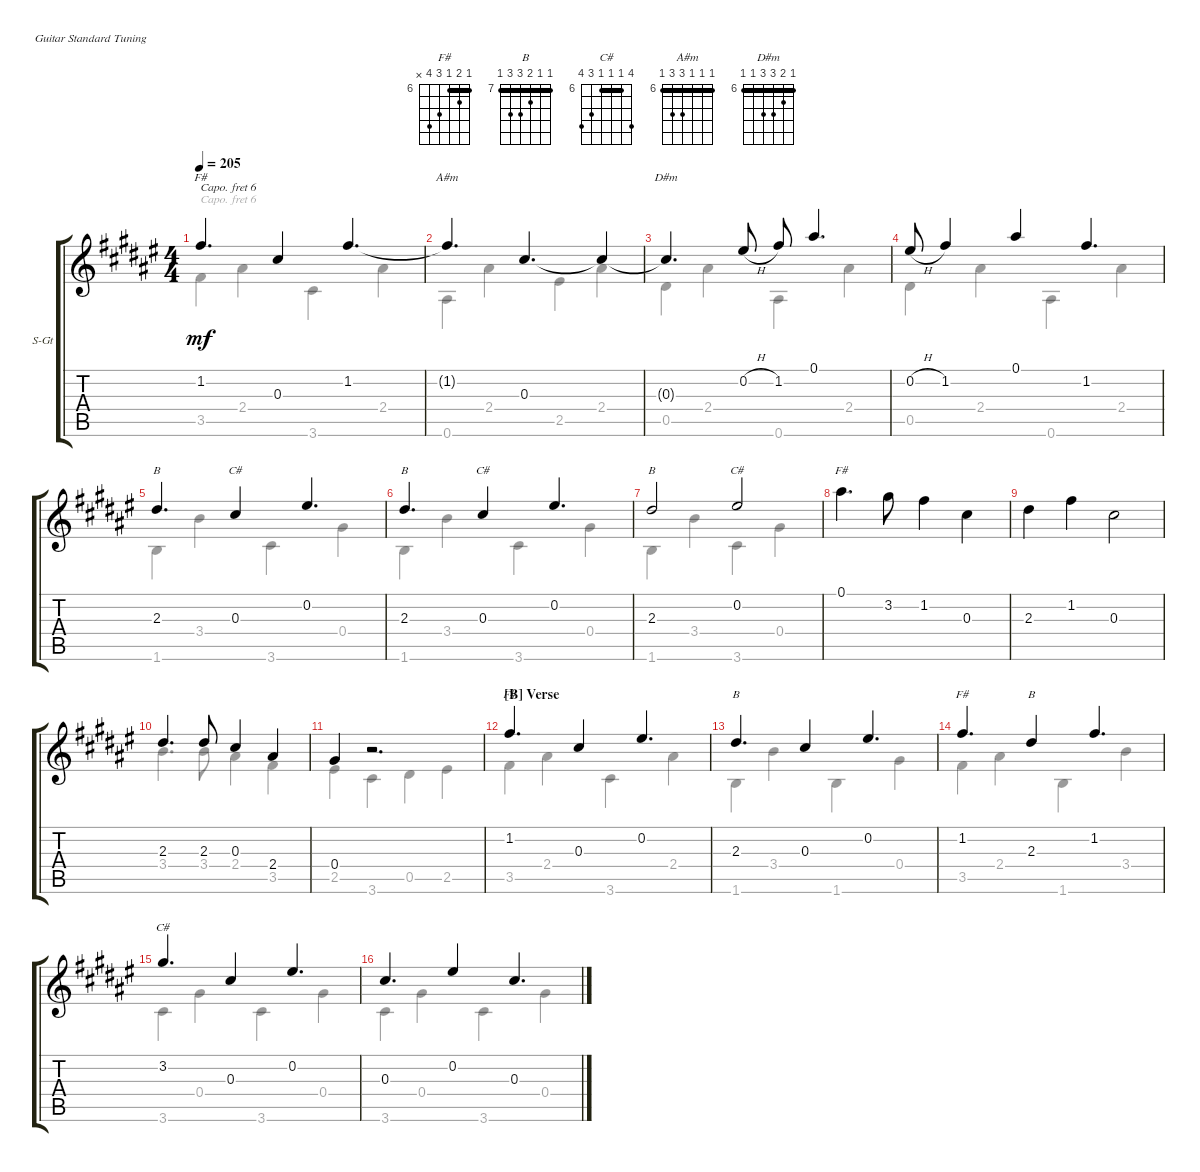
\defaultSystemsLayout 4
\bracketExtendMode groupsimilarinstruments
\firstSystemTrackNameOrientation horizontal
\otherSystemsTrackNameOrientation horizontal
\track ("Paul's Guitar" "S-Gt") {instrument acousticguitarsteel}
\staff {score tabs}
\capo 6
\tuning (E4 B3 G3 D3 A2 E2)
\chord ("F#" 6 7 6 8 9 9) {firstfret 6}
\chord ("B" 7 7 8 9 9 7) {firstfret 7 barre (7 7)}
\chord ("F#" 6 7 6 8 9 x) {firstfret 6 barre 6}
\chord ("C#" 9 6 6 6 8 9) {firstfret 6 barre (6 6)}
\chord ("A#m" 6 6 6 8 8 6) {firstfret 6 barre (6 6 6)}
\chord ("D#m" 6 7 8 8 6 6) {firstfret 6 barre (6 6)}
\voice
\ts (4 4)
\tempo 205
\clef g2
\ks f#
1.2.4{d ch "F#" dy mf} 0.3.4 1.2.4{d} |
1.2{t}.4{d ch "A#m"} 0.3.4{d} 0.3{t}.4 |
0.3{t}.4{d ch "D#m"} 0.2{h}.8 1.2.8 0.1.4{d} |
0.2{h}.8 1.2.4 0.1.4 1.2.4{d} |
2.3.4{d ch "B"} 0.3.4{ch "C#"} 0.2.4{d} |
2.3.4{d ch "B"} 0.3.4{ch "C#"} 0.2.4{d} |
2.3.2{ch "B"} 0.2.2{ch "C#"} |
0.1.4{d ch "F#"} 3.2.8 1.2.4 0.3.4 |
2.3.4 1.2.4 0.3.2 |
2.3.4{d} 2.3.8 0.3.4 2.4.4 |
0.4.4 r.2{d} |
\section ("B" "Verse")
1.2.4{d ch "F#"} 0.3.4 0.2.4{d} |
2.3.4{d ch "B"} 0.3.4 0.2.4{d} |
1.2.4{d ch "F#"} 2.3.4{ch "B"} 1.2.4{d} |
3.2.4{d ch "C#"} 0.3.4 0.2.4{d} |
0.3.4{d} 0.2.4 0.3.4{d}
\voice
\clef g2
\ottava regular
\simile none
\ks f#
3.5.4{dy mf} 2.4.4 3.6.4 2.4.4 |
0.6.4 2.4.4 2.5.4 2.4.4 |
0.5.4 2.4.4 0.6.4 2.4.4 |
0.5.4 2.4.4 0.6.4 2.4.4 |
1.6.4 3.4.4 3.6.4 0.4.4 |
1.6.4 3.4.4 3.6.4 0.4.4 |
1.6.4 3.4.4 3.6.4 0.4.4 |
|
|
3.4.4{d} 3.4.8 2.4.4 3.5.4 |
2.5.4 3.6.4 0.5.4 2.5.4 |
3.5.4 2.4.4 3.6.4 2.4.4 |
1.6.4 3.4.4 1.6.4 0.4.4 |
3.5.4 2.4.4 1.6.4 3.4.4 |
3.6.4 0.4.4 3.6.4 0.4.4 |
3.6.4 0.4.4 3.6.4 0.4.4
